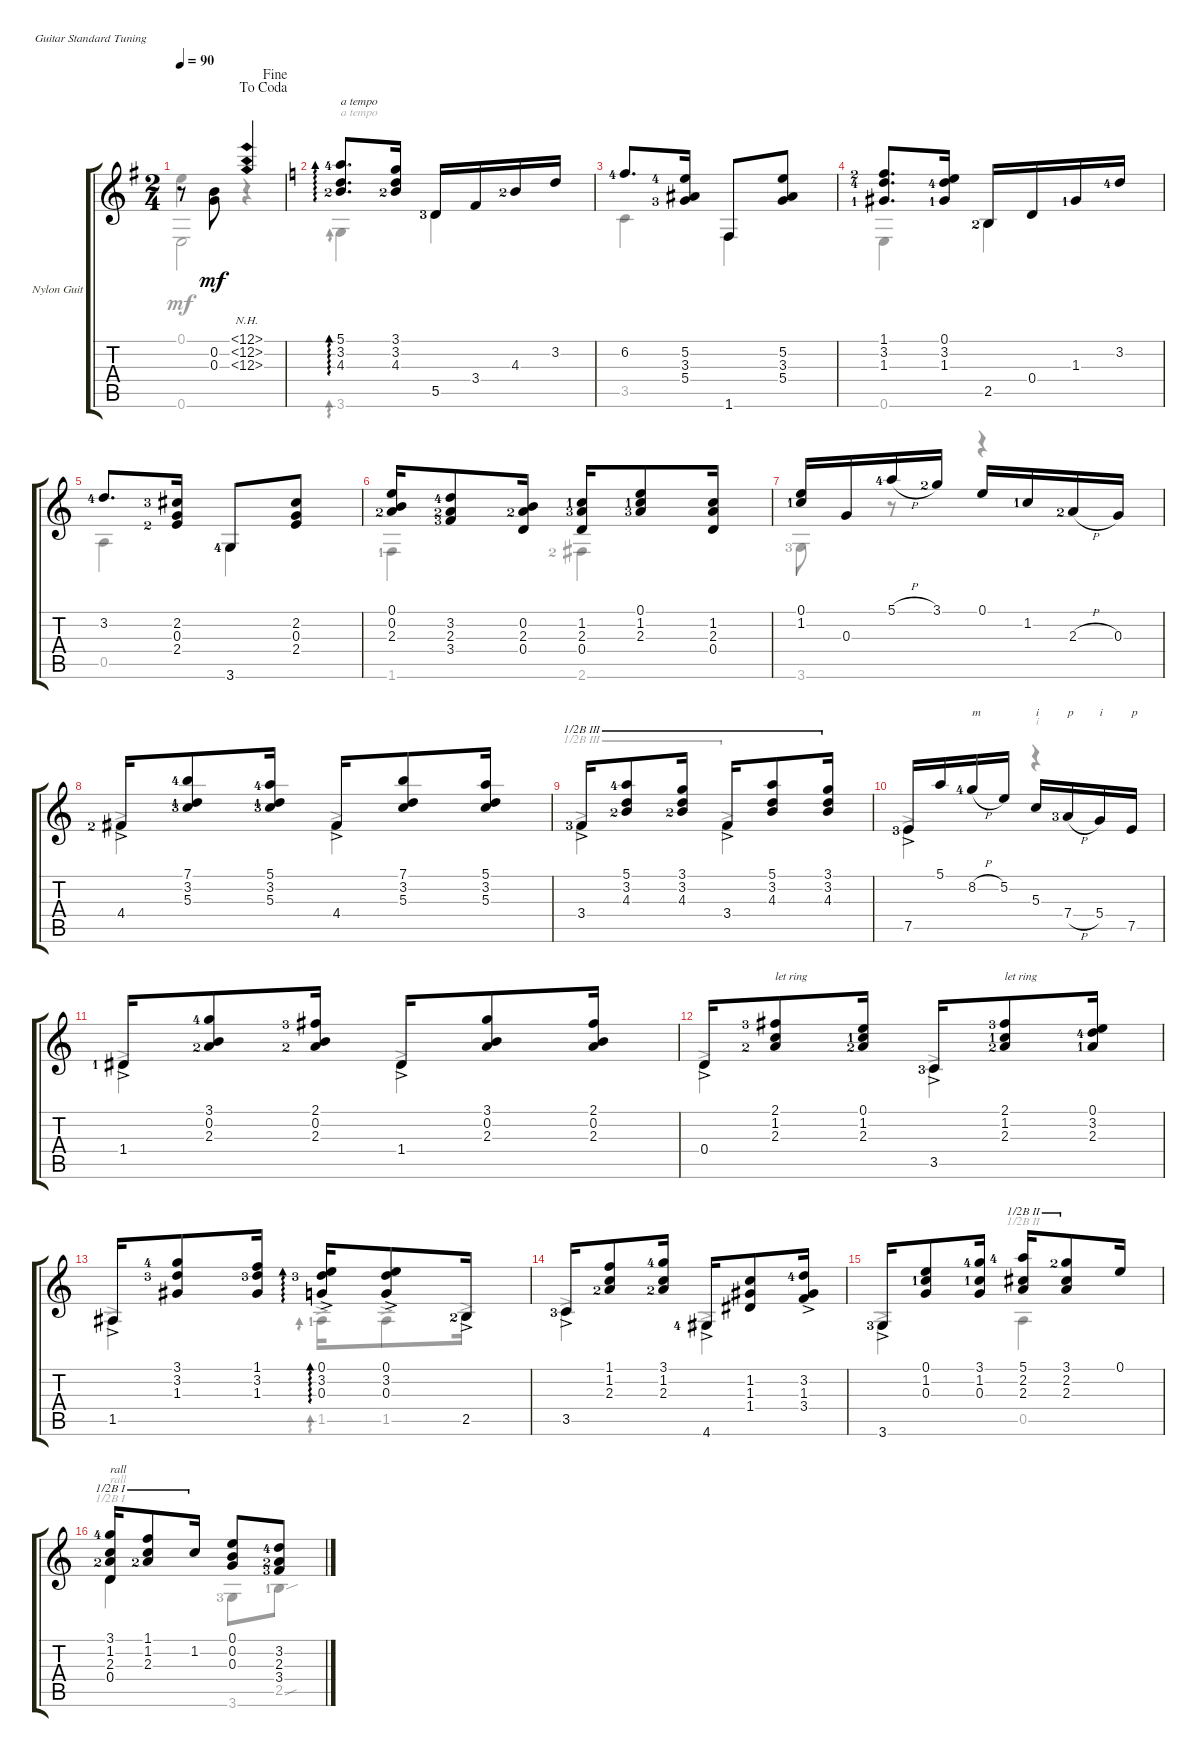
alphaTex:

\defaultSystemsLayout 4
\bracketExtendMode groupsimilarinstruments
\firstSystemTrackNameOrientation horizontal
\otherSystemsTrackNameOrientation horizontal
\track ("Nylon Guitar" "Nylon Guit") {instrument acousticguitarsteel}
\staff {score tabs}
\tuning (E4 B3 G3 D3 A2 E2)
\voice
\ts (2 4)
\jump fine
\jump dacoda
\tempo 90
\clef g2
\ks g
r.8{dy mf} (0.2 0.3).8{beam invert} (12.1{nh} 12.2{nh} 12.3{nh}).4 |
\ks c
(5.1{lf 5} 3.2 4.3{lf 3}).8{d ad 0 txt "a tempo"} (4.3{lf 3} 3.2 3.1).16 5.5{lf 4}.16 3.4.16 4.3{lf 3}.16 3.2.16 |
6.2{lf 5}.8{d} (5.2{lf 5} 3.3 5.4{lf 4}).16 1.6.8 (5.2 3.3 5.4).8 |
(1.1{lf 3} 3.2{lf 5} 1.3{lf 2}).8{d} (0.1 3.2{lf 5} 1.3{lf 2}).16 2.5{lf 3}.16 0.4.16 1.3{lf 2}.16 3.2{lf 5}.16 |
3.2{lf 5}.8{d} (2.2{lf 4} 0.3 2.4{lf 3}).16 3.6{lf 5}.8 (2.2 0.3 2.4).8 |
(0.1 0.2 2.3{lf 3}).16 (3.2{lf 5} 2.3{lf 3} 3.4{lf 4}).8 (0.2 2.3{lf 3} 0.4).16 (1.2{lf 2} 2.3{lf 4} 0.4).16 (0.1 1.2{lf 2} 2.3{lf 4}).8 (1.2 2.3 0.4).16 |
(0.1 1.2{lf 2}).16 0.3.16 5.1{h lf 5}.16 3.1{lf 3}.16 0.1.16 1.2{lf 2}.16 2.3{h lf 3}.16 0.3.16 |
4.4{ac lf 3}.16 (7.1{lf 5} 3.2{lf 2} 5.3{lf 4}).8 (5.1{lf 5} 3.2{lf 2} 5.3{lf 4}).16 4.4{ac}.16 (7.1 3.2 5.3).8 (5.3 3.2 5.1).16 |
3.4{ac lf 4}.16{barre (3 half)} (5.1{lf 5} 3.2 4.3{lf 3}).8{barre (3 half)} (3.1 3.2 4.3{lf 3}).16{barre (3 half)} 3.4{ac}.16{barre (3 half)} (5.1 3.2 4.3).8{barre (3 half)} (4.3 3.2 3.1).16{barre (3 half)} |
7.5{ac lf 4}.16 5.1.16 8.2{h lf 5}.16{txt "m"} 5.2.16 5.3.16{txt "i"} 7.4{h lf 4}.16{txt "p"} 5.4.16{txt "i"} 7.5.16{txt "p"} |
1.4{ac lf 2}.16 (3.1{lf 5} 0.2 2.3{lf 3}).8 (2.3{lf 3} 0.2 2.1{lf 4}).16 1.4{ac}.16 (3.1 0.2 2.3).8 (2.3 0.2 2.1).16 |
0.4{ac}.16 (2.1{lf 4} 1.2 2.3{lf 3}).8{txt "let ring"} (2.3{lf 3} 1.2{lf 2} 0.1).16 3.5{ac lf 4}.16 (2.1{lf 4} 1.2{lf 2} 2.3{lf 3}).8{txt "let ring"} (2.3{lf 2} 3.2{lf 5} 0.1).16 |
1.5{ac}.16 (3.1{lf 5} 3.2{lf 4} 1.3).8 (1.3 3.2{lf 4} 1.1).16 (0.1{ac} 3.2{ac lf 4} 0.3{ac}).16{ad 0} (0.3{ac} 3.2{ac} 0.1{ac}).8 2.5{ac lf 3}.16 |
3.5{ac lf 4}.16 (1.1 1.2 2.3{lf 3}).8 (2.3{lf 3} 1.2 3.1{lf 5}).16 4.6{ac lf 5}.16 (1.2 1.3 1.4).8 (3.4{ac} 3.2{ac lf 5} 1.3{ac}).16 |
3.6{ac lf 4}.16 (0.1 1.2{lf 2} 0.3).8 (0.3 1.2{lf 2} 3.1{lf 5}).16 (5.1{lf 5} 2.2 2.3).16{barre (2 half)} (2.3 2.2 3.1{lf 3}).8{barre (2 half)} 0.1.16 |
(3.1{lf 5} 1.2 2.3{lf 3} 0.4).16{txt "rall" barre (1 half)} (1.1 1.2 2.3{lf 3}).8{barre (1 half)} 1.2.16{barre (1 half)} (0.1 0.2 0.3).8 (3.2{sl lf 5} 2.3{sl lf 3} 3.4{sl lf 4}).8
\voice
\clef g2
\ottava regular
\simile none
\ks g
0.1.4{dy mf} r.4 |
\ks c
3.6.4{ad 0 txt "a tempo"} 5.5{lf 4}.4 |
3.5.4 1.6.4 |
0.6.4 2.5{lf 3}.4 |
0.5.4 3.6{lf 5}.4 |
1.6{lf 2}.4 2.6{lf 3}.4 |
3.6{lf 4}.8 r.8 r.4 |
4.4{ac lf 3}.4 4.4{ac}.4 |
3.4{ac lf 4}.4{barre (3 half)} 3.4{ac}.4{barre (3 half)} |
7.5{ac lf 4}.4 r.4{txt "i"} |
1.4{ac lf 2}.4 1.4{ac}.4 |
0.4{ac}.4 3.5{ac lf 4}.4 |
1.5{ac}.4 1.5{ac lf 2}.16{ad 0} 1.5{ac}.8 2.5{ac lf 3}.16 |
3.5{ac lf 4}.4 4.6{ac lf 5}.4 |
3.6{ac lf 4}.4 0.5.4{barre (2 half)} |
0.4.4{txt "rall" barre (1 half)} 3.6{lf 4}.8 2.5{sou lf 2}.8
\voice
\clef g2
\ottava regular
\simile none
\ks g
0.6.2{dy mf} |
\ks c
|
|
|
|
|
|
|
|
|
|
|
|
|
|
